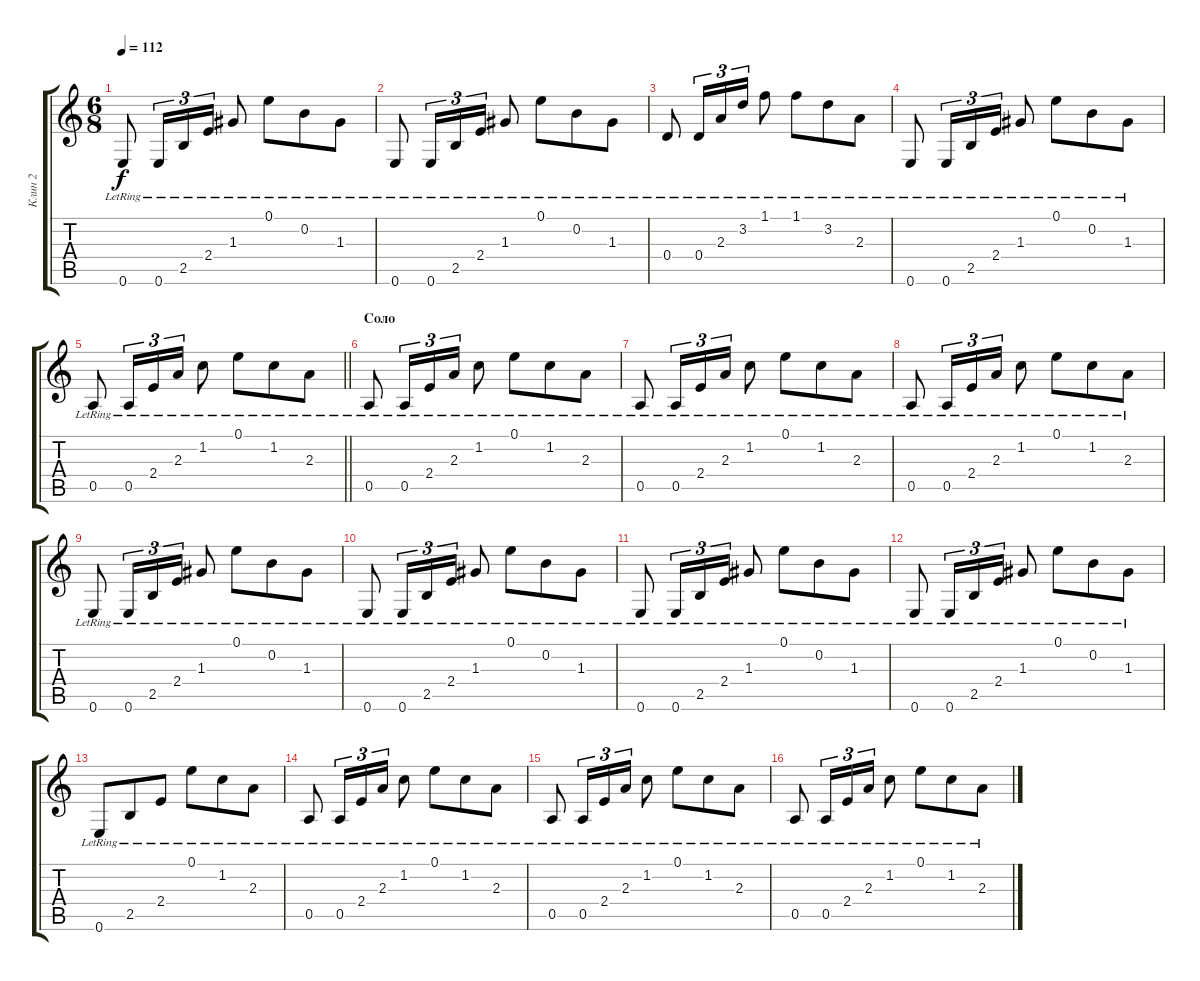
\track ("Клин 2" "Клин 2") {instrument electricguitarclean}
\staff {score tabs}
\tuning (E4 B3 G3 D3 A2 E2) {hide}
\ts (6 8)
\tempo 112
\clef g2
\ks c
0.6{lr}.8{dy f} 0.6{lr}.16{tu (3 2)} 2.5{lr}.16{tu (3 2)} 2.4{lr}.16{tu (3 2)} 1.3{lr}.8 0.1{lr}.8 0.2{lr}.8 1.3{lr}.8 |
0.6{lr}.8 0.6{lr}.16{tu (3 2)} 2.5{lr}.16{tu (3 2)} 2.4{lr}.16{tu (3 2)} 1.3{lr}.8 0.1{lr}.8 0.2{lr}.8 1.3{lr}.8 |
0.4{lr}.8 0.4{lr}.16{tu (3 2)} 2.3{lr}.16{tu (3 2)} 3.2{lr}.16{tu (3 2)} 1.1{lr}.8 1.1{lr}.8 3.2{lr}.8 2.3{lr}.8 |
0.6{lr}.8 0.6{lr}.16{tu (3 2)} 2.5{lr}.16{tu (3 2)} 2.4{lr}.16{tu (3 2)} 1.3{lr}.8 0.1{lr}.8 0.2{lr}.8 1.3{lr}.8 |
\barLineRight lightlight
0.5{lr}.8 0.5{lr}.16{tu (3 2)} 2.4{lr}.16{tu (3 2)} 2.3{lr}.16{tu (3 2)} 1.2{lr}.8 0.1{lr}.8 1.2{lr}.8 2.3{lr}.8 |
\section ("" "Соло")
0.5{lr}.8 0.5{lr}.16{tu (3 2)} 2.4{lr}.16{tu (3 2)} 2.3{lr}.16{tu (3 2)} 1.2{lr}.8 0.1{lr}.8 1.2{lr}.8 2.3{lr}.8 |
0.5{lr}.8 0.5{lr}.16{tu (3 2)} 2.4{lr}.16{tu (3 2)} 2.3{lr}.16{tu (3 2)} 1.2{lr}.8 0.1{lr}.8 1.2{lr}.8 2.3{lr}.8 |
0.5{lr}.8 0.5{lr}.16{tu (3 2)} 2.4{lr}.16{tu (3 2)} 2.3{lr}.16{tu (3 2)} 1.2{lr}.8 0.1{lr}.8 1.2{lr}.8 2.3{lr}.8 |
0.6{lr}.8 0.6{lr}.16{tu (3 2)} 2.5{lr}.16{tu (3 2)} 2.4{lr}.16{tu (3 2)} 1.3{lr}.8 0.1{lr}.8 0.2{lr}.8 1.3{lr}.8 |
0.6{lr}.8 0.6{lr}.16{tu (3 2)} 2.5{lr}.16{tu (3 2)} 2.4{lr}.16{tu (3 2)} 1.3{lr}.8 0.1{lr}.8 0.2{lr}.8 1.3{lr}.8 |
0.6{lr}.8 0.6{lr}.16{tu (3 2)} 2.5{lr}.16{tu (3 2)} 2.4{lr}.16{tu (3 2)} 1.3{lr}.8 0.1{lr}.8 0.2{lr}.8 1.3{lr}.8 |
0.6{lr}.8 0.6{lr}.16{tu (3 2)} 2.5{lr}.16{tu (3 2)} 2.4{lr}.16{tu (3 2)} 1.3{lr}.8 0.1{lr}.8 0.2{lr}.8 1.3{lr}.8 |
0.6{lr}.8 2.5{lr}.8 2.4{lr}.8 0.1{lr}.8 1.2{lr}.8 2.3{lr}.8 |
0.5{lr}.8 0.5{lr}.16{tu (3 2)} 2.4{lr}.16{tu (3 2)} 2.3{lr}.16{tu (3 2)} 1.2{lr}.8 0.1{lr}.8 1.2{lr}.8 2.3{lr}.8 |
0.5{lr}.8 0.5{lr}.16{tu (3 2)} 2.4{lr}.16{tu (3 2)} 2.3{lr}.16{tu (3 2)} 1.2{lr}.8 0.1{lr}.8 1.2{lr}.8 2.3{lr}.8 |
0.5{lr}.8 0.5{lr}.16{tu (3 2)} 2.4{lr}.16{tu (3 2)} 2.3{lr}.16{tu (3 2)} 1.2{lr}.8 0.1{lr}.8 1.2{lr}.8 2.3{lr}.8
